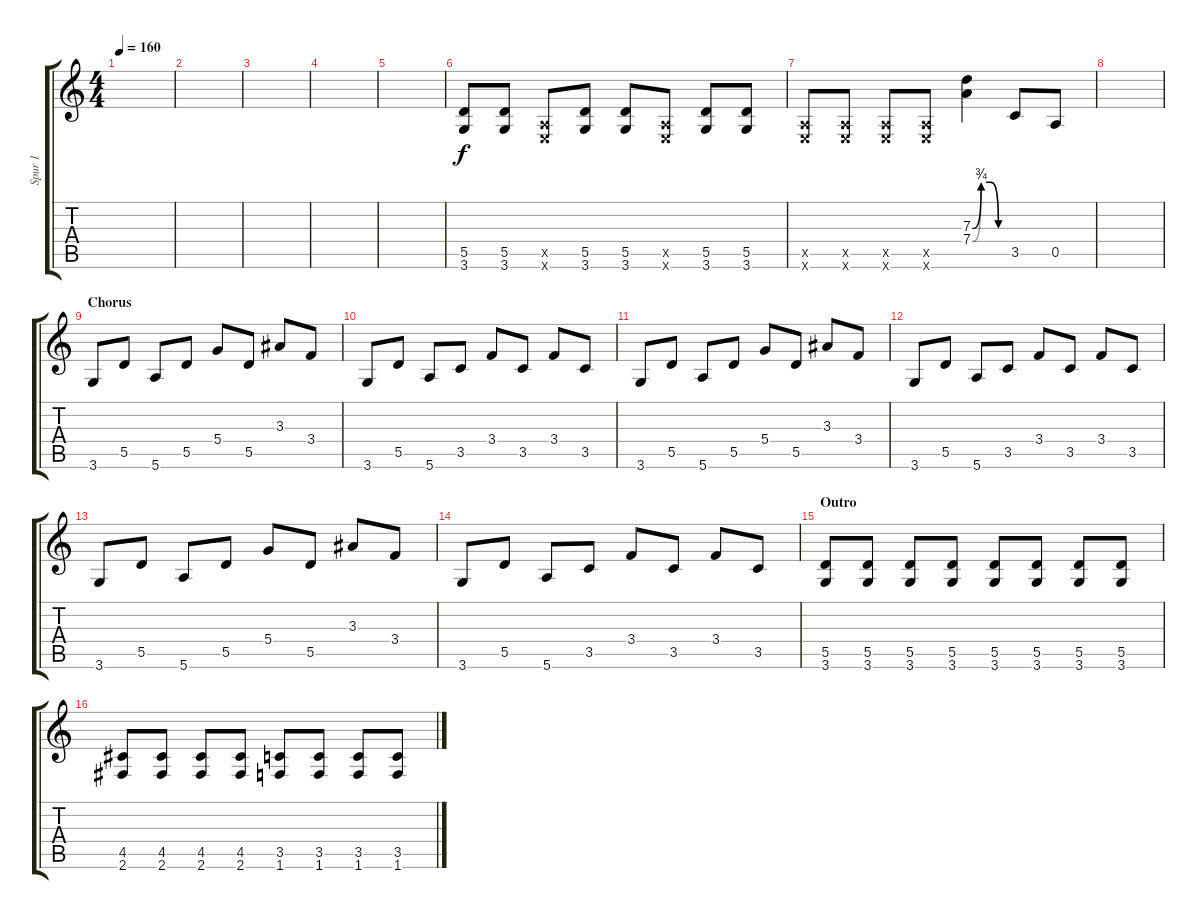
\track ("Spur 1" "Spur 1") {instrument overdrivenguitar}
\staff {score tabs}
\tuning (E4 B3 G3 D3 A2 E2) {hide}
\ts (4 4)
\tempo 160
\clef g2
\ks c
|
|
|
|
|
(5.5 3.6).8 (5.5 3.6).8 (0.5{x} 0.6{x}).8 (5.5 3.6).8 (5.5 3.6).8 (0.5{x} 0.6{x}).8 (5.5 3.6).8 (5.5 3.6).8 |
(0.5{x} 0.6{x}).8 (0.5{x} 0.6{x}).8 (0.5{x} 0.6{x}).8 (0.5{x} 0.6{x}).8 (7.3{be (custom 0 0 15 3 30 3 45 0 60 0)} 7.4{be (custom 0 0 15 3 30 3 45 0 60 0)}).4 3.5.8 0.5.8 |
|
\section ("" "Chorus")
3.6.8 5.5.8 5.6.8 5.5.8 5.4.8 5.5.8 3.3.8 3.4.8 |
3.6.8 5.5.8 5.6.8 3.5.8 3.4.8 3.5.8 3.4.8 3.5.8 |
3.6.8 5.5.8 5.6.8 5.5.8 5.4.8 5.5.8 3.3.8 3.4.8 |
3.6.8 5.5.8 5.6.8 3.5.8 3.4.8 3.5.8 3.4.8 3.5.8 |
3.6.8 5.5.8 5.6.8 5.5.8 5.4.8 5.5.8 3.3.8 3.4.8 |
3.6.8 5.5.8 5.6.8 3.5.8 3.4.8 3.5.8 3.4.8 3.5.8 |
\section ("" "Outro")
(5.5 3.6).8 (5.5 3.6).8 (5.5 3.6).8 (5.5 3.6).8 (5.5 3.6).8 (5.5 3.6).8 (5.5 3.6).8 (5.5 3.6).8 |
(4.5 2.6).8 (4.5 2.6).8 (4.5 2.6).8 (4.5 2.6).8 (3.5 1.6).8 (3.5 1.6).8 (3.5 1.6).8 (3.5 1.6).8
